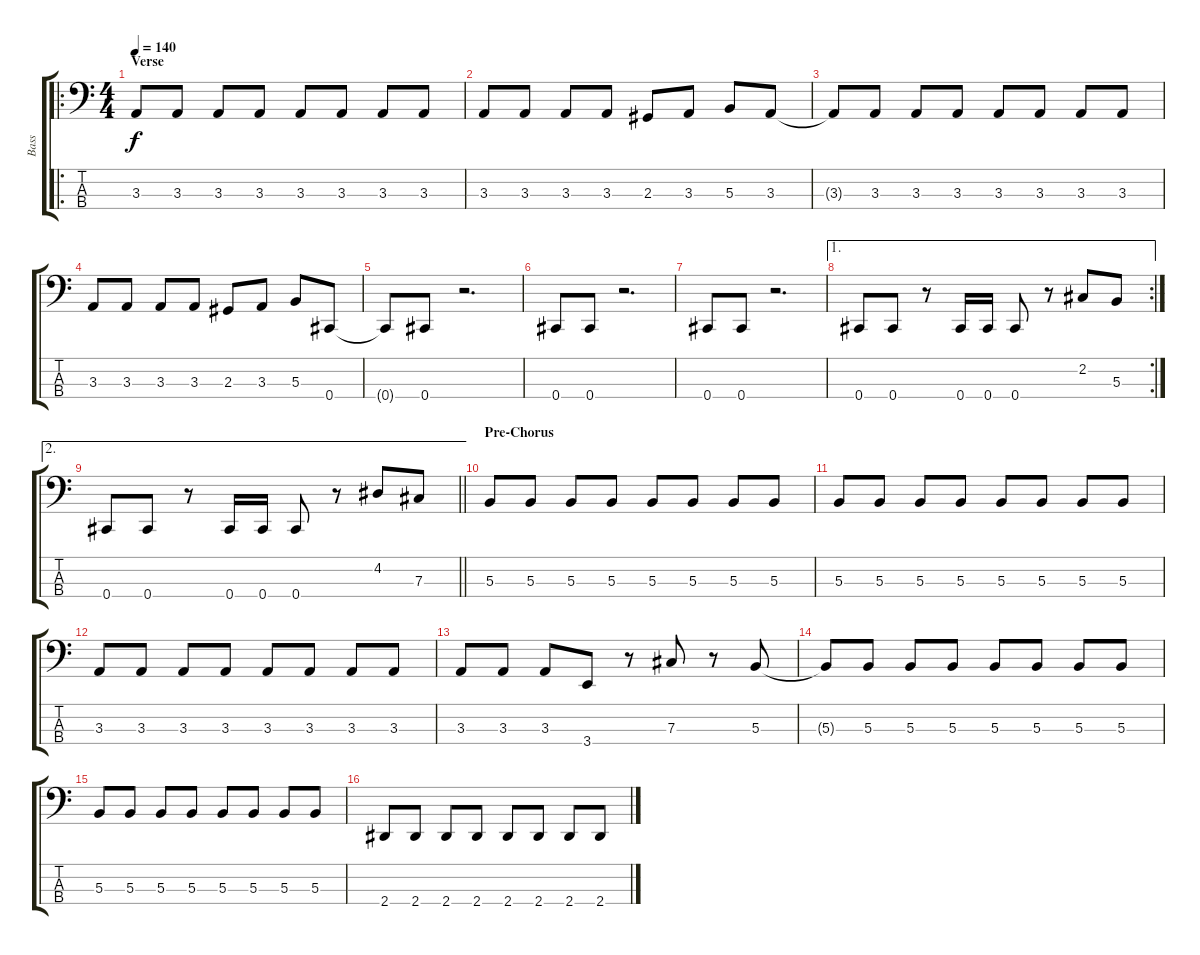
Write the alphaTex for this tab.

\track ("Bass" "Bass") {instrument electricbassfinger}
\staff {score tabs}
\tuning (E2 B1 Gb1 Db1) {hide}
\ro
\ts (4 4)
\section ("" "Verse")
\tempo 140
\clef f4
\ks c
3.3.8{dy f} 3.3.8 3.3.8 3.3.8 3.3.8 3.3.8 3.3.8 3.3.8 |
3.3.8 3.3.8 3.3.8 3.3.8 2.3.8 3.3.8 5.3.8 3.3.8 |
3.3{t}.8 3.3.8 3.3.8 3.3.8 3.3.8 3.3.8 3.3.8 3.3.8 |
3.3.8 3.3.8 3.3.8 3.3.8 2.3.8 3.3.8 5.3.8 0.4.8 |
0.4{t}.8 0.4.8 r.2{d} |
0.4.8 0.4.8 r.2{d} |
0.4.8 0.4.8 r.2{d} |
\ae 1
\rc 2
0.4.8 0.4.8 r.8 0.4.16 0.4.16 0.4.8 r.8 2.2.8 5.3.8 |
\ae 2
\barLineRight lightlight
0.4.8 0.4.8 r.8 0.4.16 0.4.16 0.4.8 r.8 4.2.8 7.3.8 |
\section ("" "Pre-Chorus")
5.3.8 5.3.8 5.3.8 5.3.8 5.3.8 5.3.8 5.3.8 5.3.8 |
5.3.8 5.3.8 5.3.8 5.3.8 5.3.8 5.3.8 5.3.8 5.3.8 |
3.3.8 3.3.8 3.3.8 3.3.8 3.3.8 3.3.8 3.3.8 3.3.8 |
3.3.8 3.3.8 3.3.8 3.4.8 r.8 7.3.8 r.8 5.3.8 |
5.3{t}.8 5.3.8 5.3.8 5.3.8 5.3.8 5.3.8 5.3.8 5.3.8 |
5.3.8 5.3.8 5.3.8 5.3.8 5.3.8 5.3.8 5.3.8 5.3.8 |
2.4.8 2.4.8 2.4.8 2.4.8 2.4.8 2.4.8 2.4.8 2.4.8
